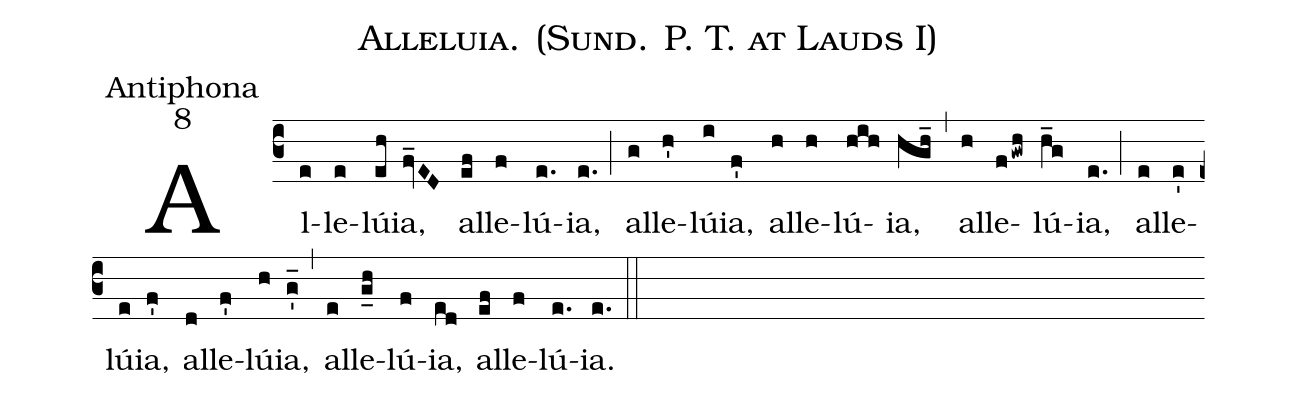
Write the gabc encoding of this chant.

name:Alleluia. (Sund. P. T. at Lauds I) ;
office-part:Antiphona;
mode:8;
%%
(c3)Al(e)le(e)lú(eh)ia,(fv_ED) al(ef)le(f)lú(e.)ia,(e.) (;) al(g)le(h')lú(i)ia,(f') al(h)le(h)lú(hih)ia,(hgh_) (,) al(h)le(fgwh)lú(h_g)ia,(e.) (;) al(e)le(e')lú(e)ia,(f') al(d)le(f')lú(h)ia,(g_') (,) al(e)le(g_h)lú(f)ia,(ed) al(ef)le(f)lú(e.)ia.(e.) (::)
